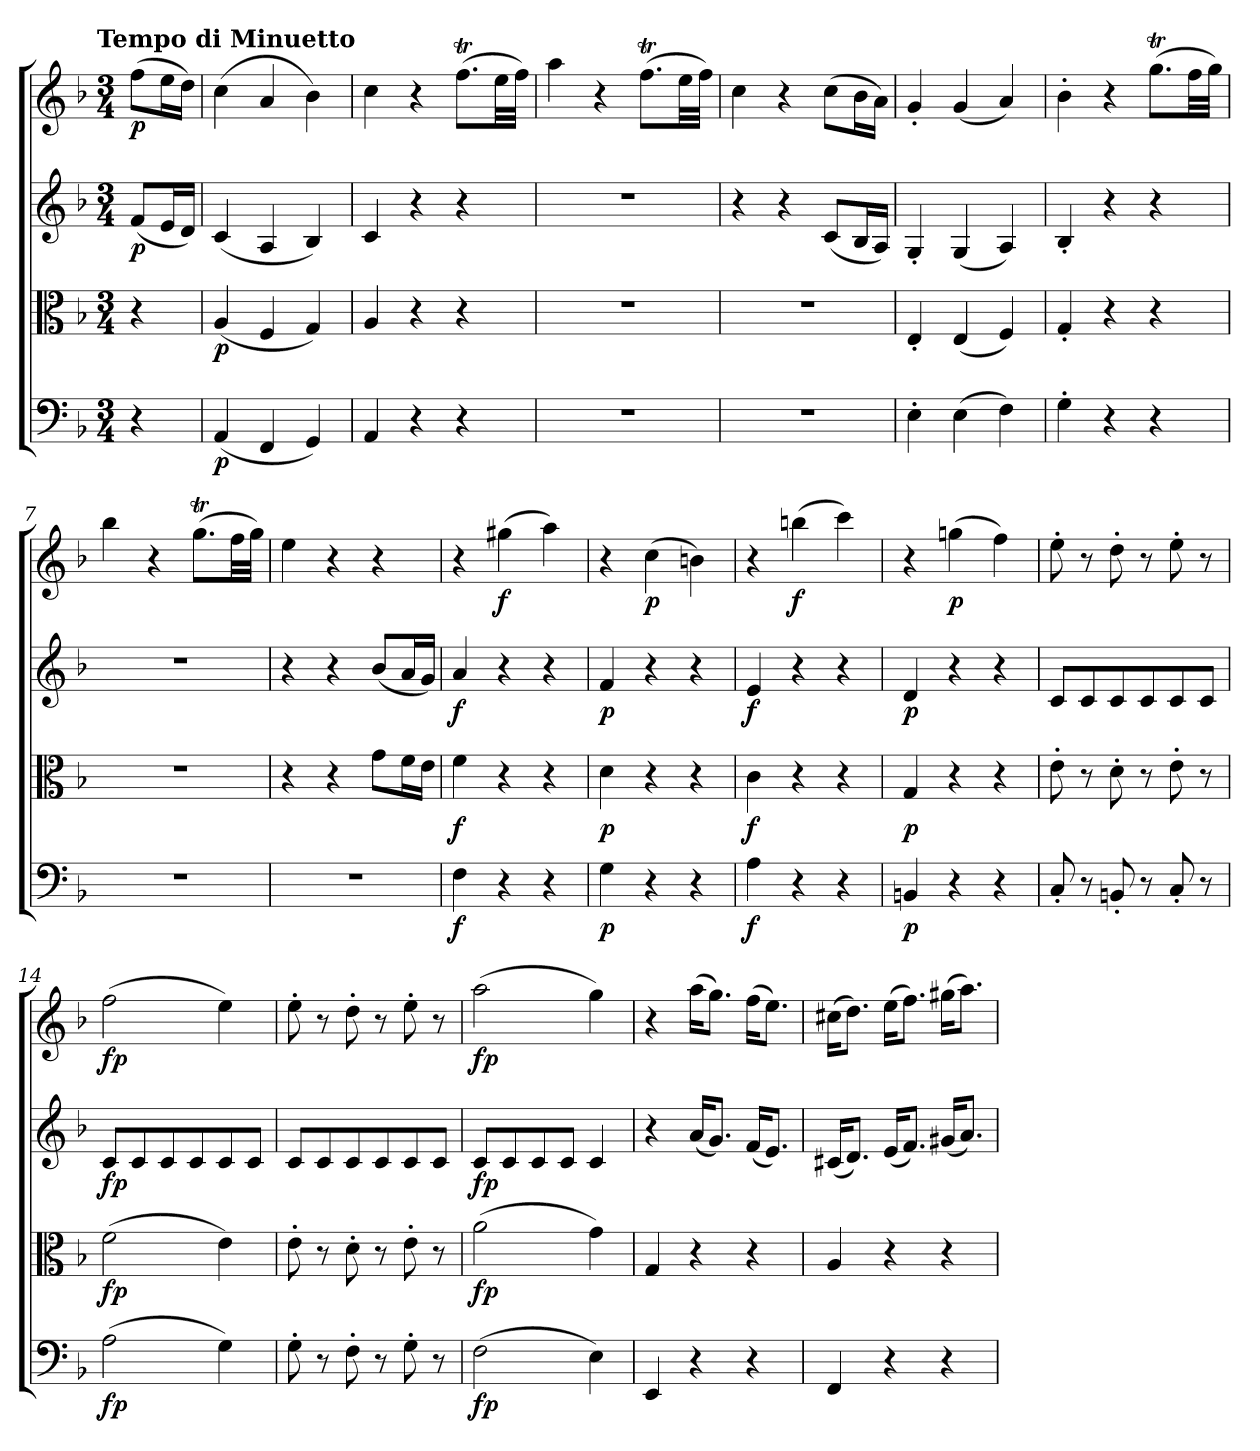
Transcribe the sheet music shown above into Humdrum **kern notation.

**kern	**dynam	**kern	**dynam	**kern	**dynam	**kern	**dynam
*part4	*part4	*part3	*part3	*part2	*part2	*part1	*part1
*staff4	*staff4	*staff3	*staff3	*staff2	*staff2	*staff1	*staff1
*clefF4	*	*clefC3	*	*clefG2	*	*clefG2	*
*k[b-]	*	*k[b-]	*	*k[b-]	*	*k[b-]	*
*F:	*	*F:	*	*F:	*	*F:	*
!!LO:TX:omd:t=Tempo di Minuetto
*M3/4	*	*M3/4	*	*M3/4	*	*M3/4	*
=	=	=	=	=	=	=	=
4r	.	4r	.	(8f/L	p	(8ff\L	p
.	.	.	.	16e/L	.	16ee\L	.
.	.	.	.	16d/JJ)	.	16dd\JJ)	.
=1	=1	=1	=1	=1	=1	=1	=1
(4AA/	p	(4A/	p	(4c/	.	(4cc\	.
4FF/	.	4F/	.	4A/	.	4a/	.
4GG/)	.	4G/)	.	4B-/)	.	4b-\)	.
=2	=2	=2	=2	=2	=2	=2	=2
4AA/	.	4A/	.	4c/	.	4cc\	.
4r	.	4r	.	4r	.	4r	.
4r	.	4r	.	4r	.	(8.ffT\L	.
.	.	.	.	.	.	32ee\LL	.
.	.	.	.	.	.	32ff\JJJ)	.
=3	=3	=3	=3	=3	=3	=3	=3
2.r	.	2.r	.	2.r	.	4aa\	.
.	.	.	.	.	.	4r	.
.	.	.	.	.	.	(8.ffT\L	.
.	.	.	.	.	.	32ee\LL	.
.	.	.	.	.	.	32ff\JJJ)	.
=4	=4	=4	=4	=4	=4	=4	=4
2.r	.	2.r	.	4r	.	4cc\	.
.	.	.	.	4r	.	4r	.
.	.	.	.	(8c/L	.	(8cc\L	.
.	.	.	.	16B-/L	.	16b-\L	.
.	.	.	.	16A/JJ)	.	16a\JJ)	.
=5	=5	=5	=5	=5	=5	=5	=5
4E'\	.	4E'/	.	4G'/	.	4g'/	.
(4E\	.	(4E/	.	(4G/	.	(4g/	.
4F\)	.	4F/)	.	4A/)	.	4a/)	.
=6	=6	=6	=6	=6	=6	=6	=6
4G'\	.	4G'/	.	4B-'/	.	4b-'\	.
4r	.	4r	.	4r	.	4r	.
4r	.	4r	.	4r	.	(8.ggT\L	.
.	.	.	.	.	.	32ff\LL	.
.	.	.	.	.	.	32gg\JJJ)	.
=7	=7	=7	=7	=7	=7	=7	=7
2.r	.	2.r	.	2.r	.	4bb-\	.
.	.	.	.	.	.	4r	.
.	.	.	.	.	.	(8.ggT\L	.
.	.	.	.	.	.	32ff\LL	.
.	.	.	.	.	.	32gg\JJJ)	.
=8	=8	=8	=8	=8	=8	=8	=8
2.r	.	4r	.	4r	.	4ee\	.
.	.	4r	.	4r	.	4r	.
.	.	8g\L	.	(8b-/L	.	4r	.
.	.	16f\L	.	16a/L	.	.	.
.	.	16e\JJ	.	16g/JJ)	.	.	.
=9	=9	=9	=9	=9	=9	=9	=9
4F\	f	4f\	f	4a/	f	4r	.
4r	.	4r	.	4r	.	(4gg#X\	f
4r	.	4r	.	4r	.	4aa\)	.
=10	=10	=10	=10	=10	=10	=10	=10
4G\	p	4d\	p	4f/	p	4r	.
4r	.	4r	.	4r	.	(4cc\	p
4r	.	4r	.	4r	.	4bn\)	.
=11	=11	=11	=11	=11	=11	=11	=11
4A\	f	4c\	f	4e/	f	4r	.
4r	.	4r	.	4r	.	(4bbn\	f
4r	.	4r	.	4r	.	4ccc\)	.
=12	=12	=12	=12	=12	=12	=12	=12
4BBn/	p	4G/	p	4d/	p	4r	.
4r	.	4r	.	4r	.	(4ggn\	p
4r	.	4r	.	4r	.	4ff\)	.
=13	=13	=13	=13	=13	=13	=13	=13
8C'/	.	8e'\	.	8c/L	.	8ee'\	.
8r	.	8r	.	8c/	.	8r	.
8BBn'/	.	8d'\	.	8c/	.	8dd'\	.
8r	.	8r	.	8c/	.	8r	.
8C'/	.	8e'\	.	8c/	.	8ee'\	.
8r	.	8r	.	8c/J	.	8r	.
=14	=14	=14	=14	=14	=14	=14	=14
(2A\	fp	(2f\	fp	8c/L	fp	(2ff\	fp
.	.	.	.	8c/	.	.	.
.	.	.	.	8c/	.	.	.
.	.	.	.	8c/	.	.	.
4G\)	.	4e\)	.	8c/	.	4ee\)	.
.	.	.	.	8c/J	.	.	.
=15	=15	=15	=15	=15	=15	=15	=15
8G'\	.	8e'\	.	8c/L	.	8ee'\	.
8r	.	8r	.	8c/	.	8r	.
8F'\	.	8d'\	.	8c/	.	8dd'\	.
8r	.	8r	.	8c/	.	8r	.
8G'\	.	8e'\	.	8c/	.	8ee'\	.
8r	.	8r	.	8c/J	.	8r	.
=16	=16	=16	=16	=16	=16	=16	=16
(2F\	fp	(2a\	fp	8c/L	fp	(2aa\	fp
.	.	.	.	8c/	.	.	.
.	.	.	.	8c/	.	.	.
.	.	.	.	8c/J	.	.	.
4E\)	.	4g\)	.	4c/	.	4gg\)	.
=17	=17	=17	=17	=17	=17	=17	=17
4EE/	.	4G/	.	4r	.	4r	.
4r	.	4r	.	(16a/KL	.	(16aa\KL	.
.	.	.	.	8.g/J)	.	8.gg\J)	.
4r	.	4r	.	(16f/KL	.	(16ff\KL	.
.	.	.	.	8.e/J)	.	8.ee\J)	.
=18	=18	=18	=18	=18	=18	=18	=18
4FF/	.	4A/	.	(16c#X/KL	.	(16cc#X\KL	.
.	.	.	.	8.d/J)	.	8.dd\J)	.
4r	.	4r	.	(16e/KL	.	(16ee\KL	.
.	.	.	.	8.f/J)	.	8.ff\J)	.
4r	.	4r	.	(16g#X/KL	.	(16gg#X\KL	.
.	.	.	.	8.a/J)	.	8.aa\J)	.
=	=	=	=	=	=	=	=
*-	*-	*-	*-	*-	*-	*-	*-
